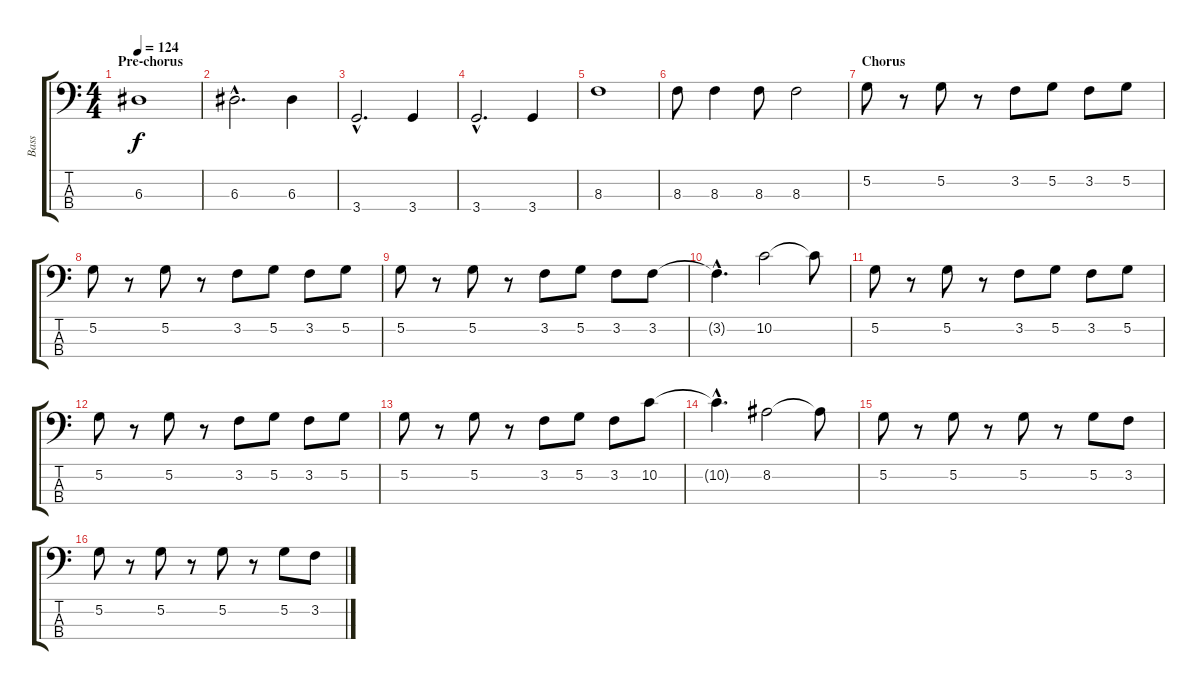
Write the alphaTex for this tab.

\track ("Bass" "Bass") {instrument electricbassfinger}
\staff {score tabs}
\tuning (G2 D2 A1 E1) {hide}
\ts (4 4)
\section ("" "Pre-chorus")
\tempo 124
\clef f4
\ks c
6.3.1{dy f} |
6.3{hac}.2{d} 6.3.4 |
3.4{hac}.2{d} 3.4.4 |
3.4{hac}.2{d} 3.4.4 |
8.3.1 |
8.3.8 8.3.4 8.3.8 8.3.2 |
\section ("" "Chorus")
5.2.8 r.8 5.2.8 r.8 3.2.8 5.2.8 3.2.8 5.2.8 |
5.2.8 r.8 5.2.8 r.8 3.2.8 5.2.8 3.2.8 5.2.8 |
5.2.8 r.8 5.2.8 r.8 3.2.8 5.2.8 3.2.8 3.2.8 |
3.2{hac t}.4{d} 10.2.2 10.2{t}.8 |
5.2.8 r.8 5.2.8 r.8 3.2.8 5.2.8 3.2.8 5.2.8 |
5.2.8 r.8 5.2.8 r.8 3.2.8 5.2.8 3.2.8 5.2.8 |
5.2.8 r.8 5.2.8 r.8 3.2.8 5.2.8 3.2.8 10.2.8 |
10.2{hac t}.4{d} 8.2.2 8.2{t}.8 |
5.2.8 r.8 5.2.8 r.8 5.2.8 r.8 5.2.8 3.2.8 |
5.2.8 r.8 5.2.8 r.8 5.2.8 r.8 5.2.8 3.2.8
